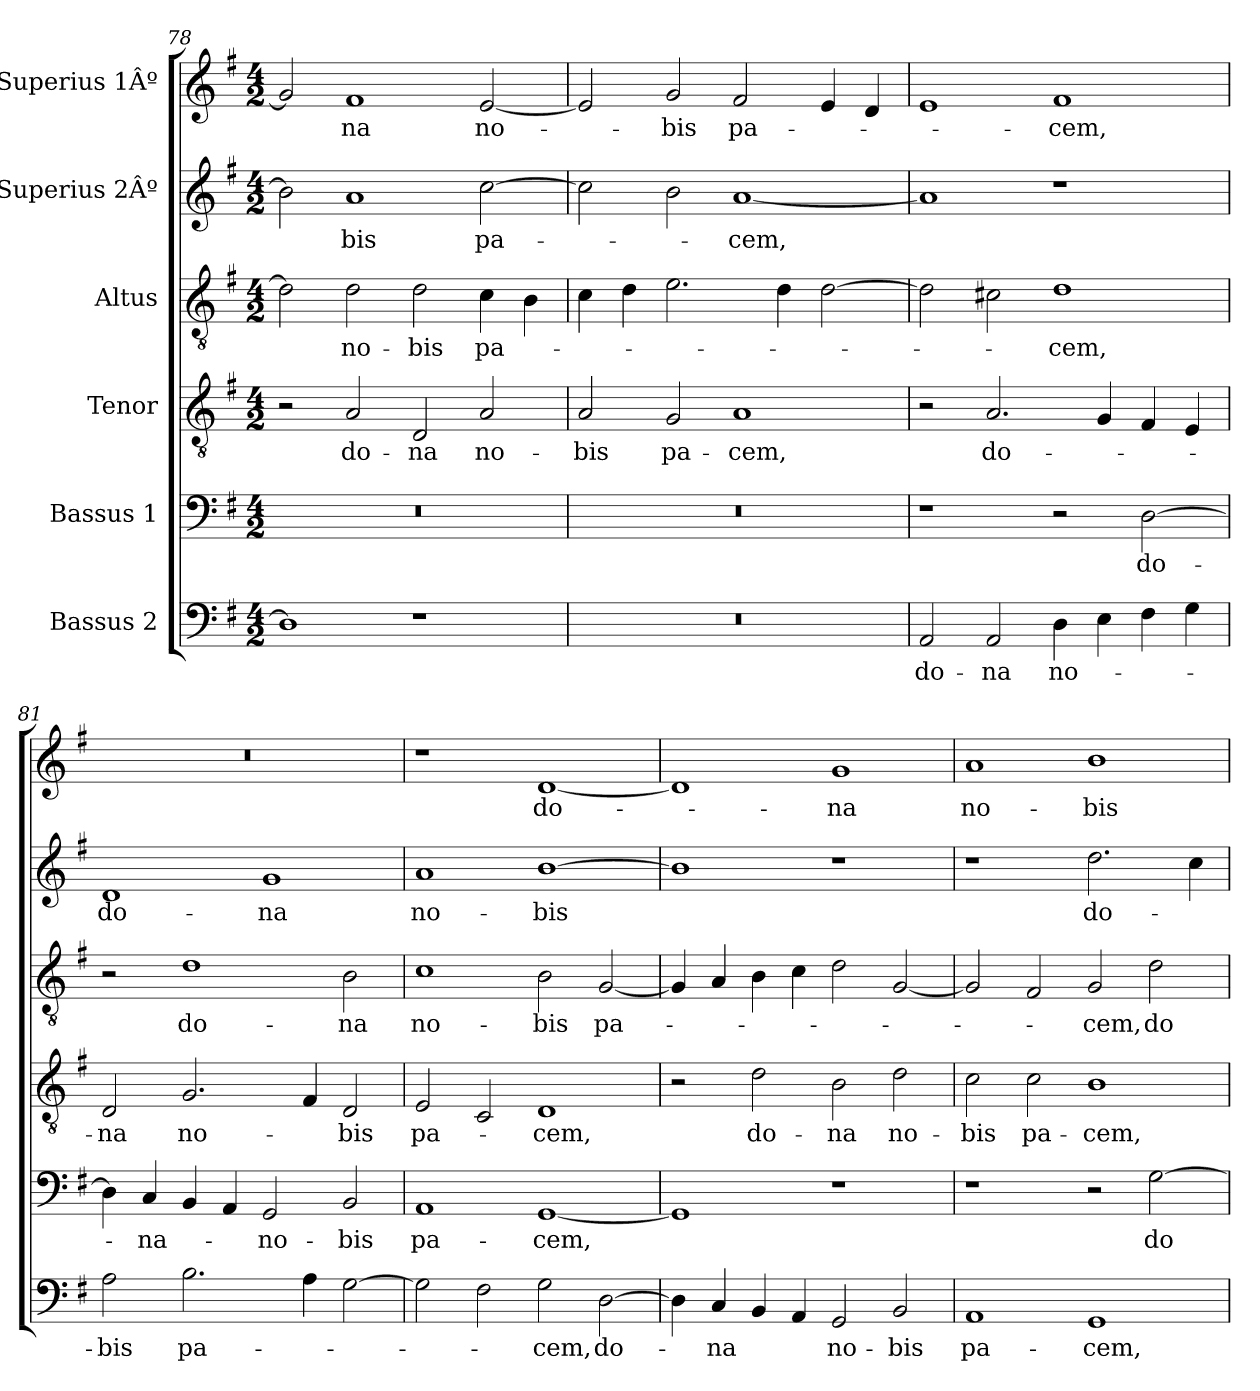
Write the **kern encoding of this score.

**kern	**text	**kern	**text	**kern	**text	**kern	**text	**kern	**text	**kern	**text
*part6	*part6	*part5	*part5	*part4	*part4	*part3	*part3	*part2	*part2	*part1	*part1
*staff6	*staff6	*staff5	*staff5	*staff4	*staff4	*staff3	*staff3	*staff2	*staff2	*staff1	*staff1
*I"Bassus 2	*	*I"Bassus 1	*	*I"Tenor	*	*I"Altus	*	*I"Superius 2Âº	*	*I"Superius 1Âº	*
*clefF4	*	*clefF4	*	*clefGv2	*	*clefGv2	*	*clefG2	*	*clefG2	*
*k[f#]	*	*k[f#]	*	*k[f#]	*	*k[f#]	*	*k[f#]	*	*k[f#]	*
*M4/2	*	*M4/2	*	*M4/2	*	*M4/2	*	*M4/2	*	*M4/2	*
=78	=78	=78	=78	=78	=78	=78	=78	=78	=78	=78	=78
1D\]	.	0r	.	2r	.	2d\]	.	2b\]	.	2g/]	.
.	.	.	.	2A/	do-	2d\	no-	1a/	-bis	1f#/	-na
1r	.	.	.	2D/	-na	2d\	-bis	.	.	.	.
.	.	.	.	2A/	no-	4c\	pa-	[2cc\	pa-	[2e/	no-
.	.	.	.	.	.	4B\	.	.	.	.	.
=79	=79	=79	=79	=79	=79	=79	=79	=79	=79	=79	=79
0r	.	0r	.	2A/	-bis	4c\	.	2cc\]	.	2e/]	.
.	.	.	.	.	.	4d\	.	.	.	.	.
.	.	.	.	2G/	pa-	2.e\	.	2b\	.	2g/	-bis
.	.	.	.	1A/	-cem,	.	.	[1a/	-cem,	2f#/	pa-
.	.	.	.	.	.	4d\	.	.	.	.	.
.	.	.	.	.	.	[2d\	.	.	.	4e/	.
.	.	.	.	.	.	.	.	.	.	4d/	.
=80	=80	=80	=80	=80	=80	=80	=80	=80	=80	=80	=80
2AA/	do-	1r	.	2r	.	2d\]	.	1a/]	.	1e/	.
2AA/	-na	.	.	2.A/	do-	2c#X\	.	.	.	.	.
4D\	no-	2r	.	.	.	1d\	-cem,	1r	.	1f#/	-cem,
4E\	.	.	.	4G/	.	.	.	.	.	.	.
4F#\	.	[2D\	do-	4F#/	.	.	.	.	.	.	.
4G\	.	.	.	4E/	.	.	.	.	.	.	.
=81	=81	=81	=81	=81	=81	=81	=81	=81	=81	=81	=81
2A\	-bis	4D\]	.	2D/	-na	2r	.	1d/	do-	0r	.
.	.	4C/	na-	.	.	.	.	.	.	.	.
2.B\	pa-	4BB/	.	2.G/	no-	1d\	do-	.	.	.	.
.	.	4AA/	.	.	.	.	.	.	.	.	.
.	.	2GG/	no-	.	.	.	.	1g/	-na	.	.
4A\	.	.	.	4F#/	.	.	.	.	.	.	.
[2G\	.	2BB/	-bis	2D/	-bis	2B\	-na	.	.	.	.
=82	=82	=82	=82	=82	=82	=82	=82	=82	=82	=82	=82
2G\]	.	1AA/	pa-	2E/	pa-	1c\	no-	1a/	no-	1r	.
2F#\	.	.	.	2C/	.	.	.	.	.	.	.
2G\	-cem,	[1GG/	-cem,	1D/	-cem,	2B\	-bis	[1b\	-bis	[1d/	do-
[2D\	do-	.	.	.	.	[2G/	pa-	.	.	.	.
=83	=83	=83	=83	=83	=83	=83	=83	=83	=83	=83	=83
4D\]	.	1GG/]	.	2r	.	4G/]	.	1b\]	.	1d/]	.
4C/	-na	.	.	.	.	4A/	.	.	.	.	.
4BB/	.	.	.	2d\	do-	4B\	.	.	.	.	.
4AA/	.	.	.	.	.	4c\	.	.	.	.	.
2GG/	no-	1r	.	2B\	-na	2d\	.	1r	.	1g/	-na
2BB/	-bis	.	.	2d\	no-	[2G/	.	.	.	.	.
=84	=84	=84	=84	=84	=84	=84	=84	=84	=84	=84	=84
1AA/	pa-	1r	.	2c\	-bis	2G/]	.	1r	.	1a/	no-
.	.	.	.	2c\	pa-	2F#/	.	.	.	.	.
1GG/	-cem,	2r	.	1B\	-cem,	2G/	-cem,	2.dd\	do-	1b\	-bis
.	.	[2G\	do-	.	.	2d\	do-	.	.	.	.
.	.	.	.	.	.	.	.	4cc\	.	.	.
=	=	=	=	=	=	=	=	=	=	=	=
*-	*-	*-	*-	*-	*-	*-	*-	*-	*-	*-	*-
